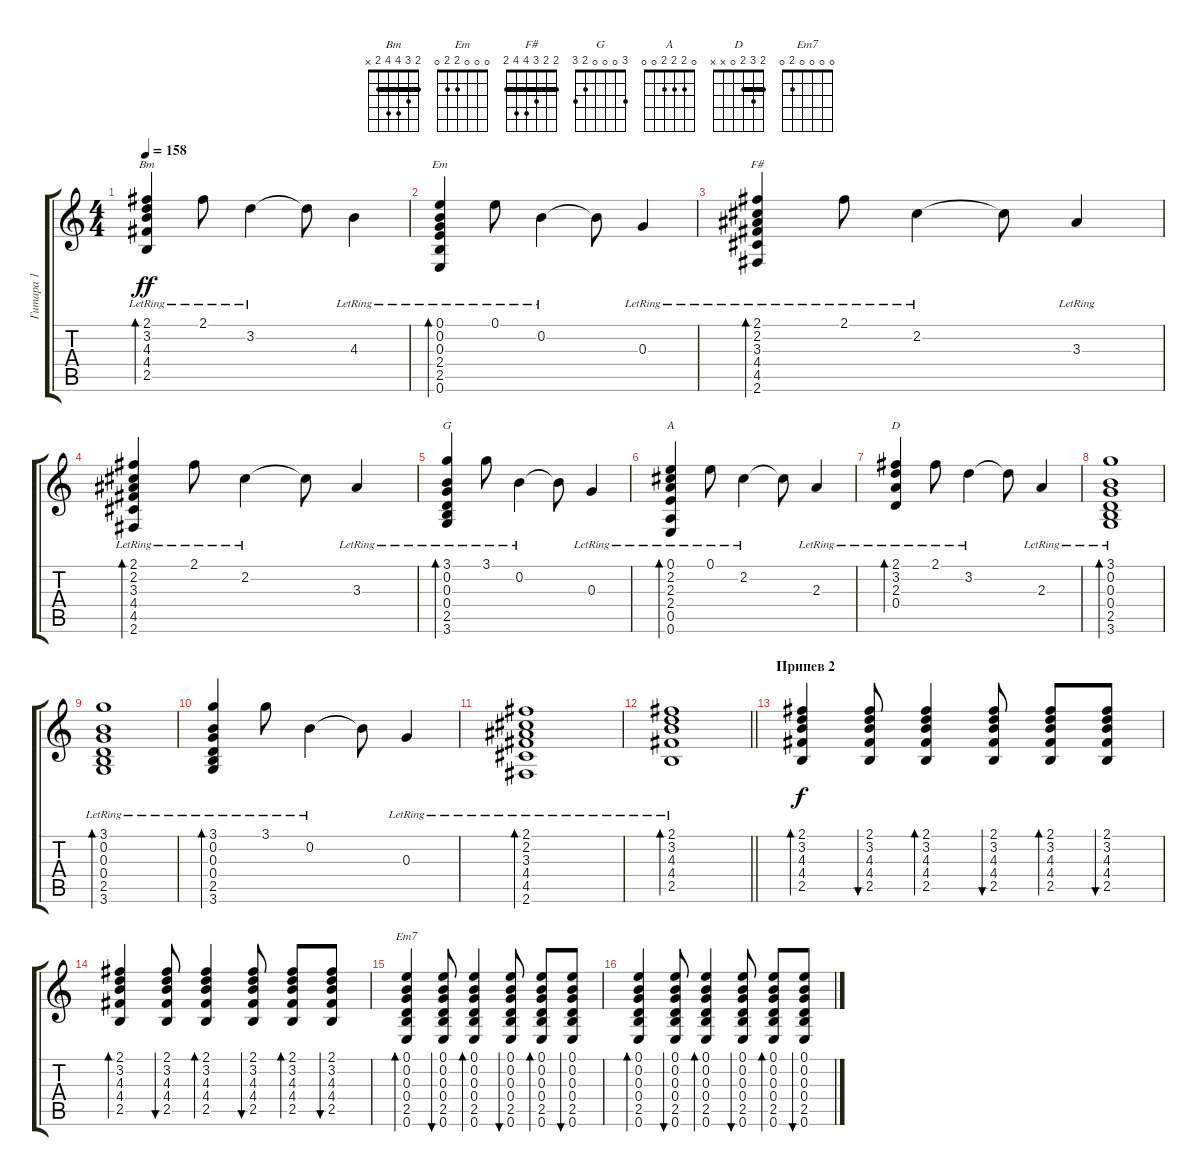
\track ("Гитара 1" "Гитара 1") {instrument acousticguitarsteel}
\staff {score tabs}
\tuning (E4 B3 G3 D3 A2 E2) {hide}
\chord ("Bm" 2 3 4 4 2 x) {barre 2}
\chord ("Em" 0 0 0 2 2 0)
\chord ("F#" 2 2 3 4 4 2) {barre 2}
\chord ("G" 3 0 0 0 2 3)
\chord ("A" 0 2 2 2 0 0)
\chord ("D" 2 3 2 0 x x) {barre 2}
\chord ("Em7" 0 0 0 0 2 0)
\ts (4 4)
\tempo 158
\clef g2
\ks c
(2.1{lr} 3.2{lr} 4.3{lr} 4.4{lr} 2.5{lr}).4{bd 240 ch "Bm" dy ff} 2.1{lr}.8 3.2{lr}.4 3.2{t}.8 4.3{lr}.4 |
(0.1{lr} 0.2{lr} 0.3{lr} 2.4{lr} 2.5{lr} 0.6{lr}).4{bd 240 ch "Em"} 0.1{lr}.8 0.2{lr}.4 0.2{t}.8 0.3{lr}.4 |
(2.1{lr} 2.2{lr} 3.3{lr} 4.4{lr} 4.5{lr} 2.6{lr}).4{bd 240 ch "F#"} 2.1{lr}.8 2.2{lr}.4 2.2{t}.8 3.3{lr}.4 |
(2.1{lr} 2.2{lr} 3.3{lr} 4.4{lr} 4.5{lr} 2.6{lr}).4{bd 240} 2.1{lr}.8 2.2{lr}.4 2.2{t}.8 3.3{lr}.4 |
(3.1{lr} 0.2{lr} 0.3{lr} 0.4{lr} 2.5{lr} 3.6{lr}).4{bd 240 ch "G"} 3.1{lr}.8 0.2{lr}.4 0.2{t}.8 0.3{lr}.4 |
(0.1{lr} 2.2{lr} 2.3{lr} 2.4{lr} 0.5{lr} 0.6{lr}).4{bd 240 ch "A"} 0.1{lr}.8 2.2{lr}.4 2.2{t}.8 2.3{lr}.4 |
(2.1{lr} 3.2{lr} 2.3{lr} 0.4{lr}).4{bd 240 ch "D"} 2.1{lr}.8 3.2{lr}.4 3.2{t}.8 2.3{lr}.4 |
(3.1{lr} 0.2{lr} 0.3{lr} 0.4{lr} 2.5{lr} 3.6{lr}).1{bd 240} |
(3.1{lr} 0.2{lr} 0.3{lr} 0.4{lr} 2.5{lr} 3.6{lr}).1{bd 240} |
(3.1{lr} 0.2{lr} 0.3{lr} 0.4{lr} 2.5{lr} 3.6{lr}).4{bd 240} 3.1{lr}.8 0.2{lr}.4 0.2{t}.8 0.3{lr}.4 |
(2.1{lr} 2.2{lr} 3.3{lr} 4.4{lr} 4.5{lr} 2.6{lr}).1{bd 240} |
\barLineRight lightlight
(2.1{lr} 3.2{lr} 4.3{lr} 4.4{lr} 2.5{lr}).1{bd 240} |
\section ("" "Припев 2")
(2.1 3.2 4.3 4.4 2.5).4{bd 60 dy f} (2.1 3.2 4.3 4.4 2.5).8{bu 60} (2.1 3.2 4.3 4.4 2.5).4{bd 60} (2.1 3.2 4.3 4.4 2.5).8{bu 60} (2.1 3.2 4.3 4.4 2.5).8{bd 60} (2.1 3.2 4.3 4.4 2.5).8{bu 60} |
(2.1 3.2 4.3 4.4 2.5).4{bd 60} (2.1 3.2 4.3 4.4 2.5).8{bu 60} (2.1 3.2 4.3 4.4 2.5).4{bd 60} (2.1 3.2 4.3 4.4 2.5).8{bu 60} (2.1 3.2 4.3 4.4 2.5).8{bd 60} (2.1 3.2 4.3 4.4 2.5).8{bu 60} |
(0.1 0.2 0.3 0.4 2.5 0.6).4{bd 60 ch "Em7"} (0.1 0.2 0.3 0.4 2.5 0.6).8{bu 60} (0.1 0.2 0.3 0.4 2.5 0.6).4{bd 60} (0.1 0.2 0.3 0.4 2.5 0.6).8{bu 60} (0.1 0.2 0.3 0.4 2.5 0.6).8{bd 60} (0.1 0.2 0.3 0.4 2.5 0.6).8{bu 60} |
(0.1 0.2 0.3 0.4 2.5 0.6).4{bd 60} (0.1 0.2 0.3 0.4 2.5 0.6).8{bu 60} (0.1 0.2 0.3 0.4 2.5 0.6).4{bd 60} (0.1 0.2 0.3 0.4 2.5 0.6).8{bu 60} (0.1 0.2 0.3 0.4 2.5 0.6).8{bd 60} (0.1 0.2 0.3 0.4 2.5 0.6).8{bu 60}
